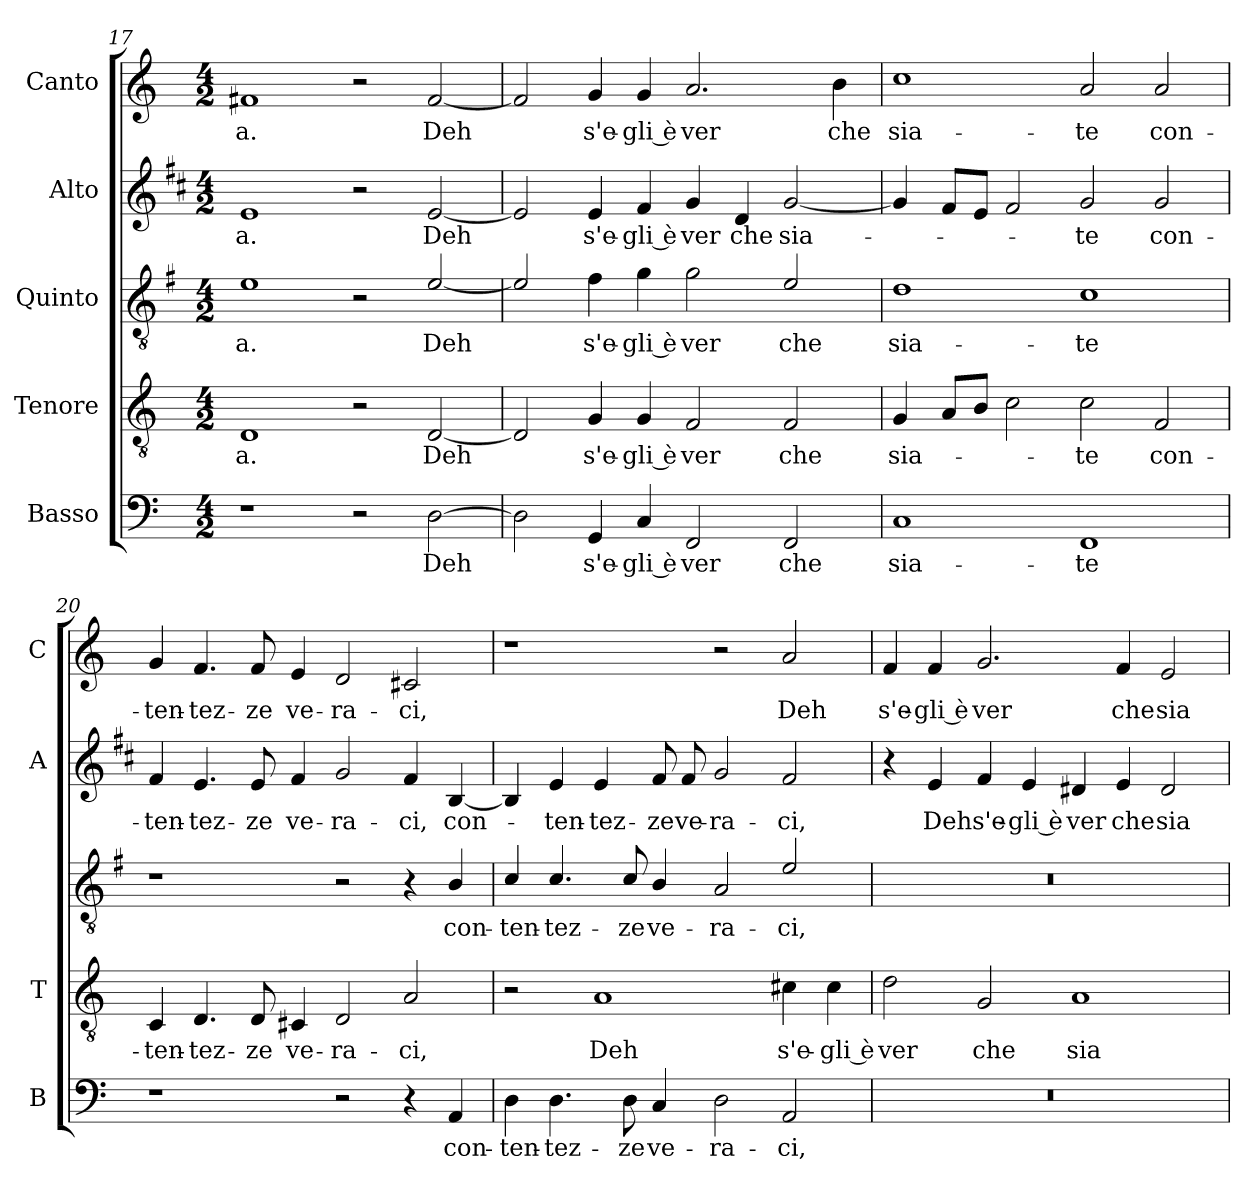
**kern	**text	**kern	**text	**kern	**text	**kern	**text	**kern	**text
*part5	*part5	*part4	*part4	*part3	*part3	*part2	*part2	*part1	*part1
*staff5	*staff5	*staff4	*staff4	*staff3	*staff3	*staff2	*staff2	*staff1	*staff1
*I"Basso	*	*I"Tenore	*	*I"Quinto	*	*I"Alto	*	*I"Canto	*
*I'B	*	*I'T	*	*	*	*I'A	*	*I'C	*
*clefF4	*	*clefGv2	*	*clefGv2	*	*clefG2	*	*clefG2	*
*	*	*	*	*ITrd4c7	*	*ITrd1c2	*	*	*
*k[]	*	*k[]	*	*k[]	*	*k[]	*	*k[]	*
*C:	*	*C:	*	*C:	*	*C:	*	*C:	*
*M4/2	*	*M4/2	*	*M4/2	*	*M4/2	*	*M4/2	*
=17	=17	=17	=17	=17	=17	=17	=17	=17	=17
!	!	!	!LO:LY:b	!	!LO:LY:b	!	!LO:LY:b	!	!LO:LY:b
1r	.	1D	-a.	1A	-a.	1d	-a.	1f#X	-a.
2r	.	2r	.	2r	.	2r	.	2r	.
!	!LO:LY:b	!	!LO:LY:b	!	!LO:LY:b	!	!LO:LY:b	!	!LO:LY:b
[2D\	Deh	[2D/	Deh	[2A/	Deh	[2d/	Deh	[2f#/	Deh
=18	=18	=18	=18	=18	=18	=18	=18	=18	=18
2D\]	.	2D/]	.	2A/]	.	2d/]	.	2f#/]	.
!	!LO:LY:b	!	!LO:LY:b	!	!LO:LY:b	!	!LO:LY:b	!	!LO:LY:b
4GG/	s'e-	4G/	s'e-	4B\	s'e-	4d/	s'e-	4g/	s'e-
!	!LO:LY:b	!	!LO:LY:b	!	!LO:LY:b	!	!LO:LY:b	!	!LO:LY:b
4C/	-gli è	4G/	-gli è	4c\	-gli è	4e/	-gli è	4g/	-gli è
!	!LO:LY:b	!	!LO:LY:b	!	!LO:LY:b	!	!LO:LY:b	!	!LO:LY:b
2FF/	ver	2F/	ver	2c\	ver	4f/	ver	2.a/	ver
!	!	!	!	!	!	!	!LO:LY:b	!	!
.	.	.	.	.	.	4c/	che	.	.
!	!LO:LY:b	!	!LO:LY:b	!	!LO:LY:b	!	!LO:LY:b	!	!
2FF/	che	2F/	che	2A/	che	[2f/	sia-	.	.
!	!	!	!	!	!	!	!	!	!LO:LY:b
.	.	.	.	.	.	.	.	4b\	che
=19	=19	=19	=19	=19	=19	=19	=19	=19	=19
!	!LO:LY:b	!	!LO:LY:b	!	!LO:LY:b	!	!	!	!LO:LY:b
1C	sia-	4G/	sia-	1G	sia-	4f/]	.	1cc	sia-
.	.	8A/L	.	.	.	8e/L	.	.	.
.	.	8B/J	.	.	.	8d/J	.	.	.
.	.	2c\	.	.	.	2e/	.	.	.
!	!LO:LY:b	!	!LO:LY:b	!	!LO:LY:b	!	!LO:LY:b	!	!LO:LY:b
1FF	-te	2c\	-te	1F	-te	2f/	-te	2a/	-te
!	!	!	!LO:LY:b	!	!	!	!LO:LY:b	!	!LO:LY:b
.	.	2F/	con-	.	.	2f/	con-	2a/	con-
!!LO:LB:g=z
=20	=20	=20	=20	=20	=20	=20	=20	=20	=20
!	!	!	!LO:LY:b	!	!	!	!LO:LY:b	!	!LO:LY:b
1r	.	4C/	-ten-	1r	.	4e/	-ten-	4g/	-ten-
!	!	!	!LO:LY:b	!	!	!	!LO:LY:b	!	!LO:LY:b
.	.	4.D/	-tez-	.	.	4.d/	-tez-	4.f/	-tez-
!	!	!	!LO:LY:b	!	!	!	!LO:LY:b	!	!LO:LY:b
.	.	8D/	-ze	.	.	8d/	-ze	8f/	-ze
!	!	!	!LO:LY:b	!	!	!	!LO:LY:b	!	!LO:LY:b
.	.	4C#X/	ve-	.	.	4e/	ve-	4e/	ve-
!	!	!	!LO:LY:b	!	!	!	!LO:LY:b	!	!LO:LY:b
2r	.	2D/	-ra-	2r	.	2f/	-ra-	2d/	-ra-
!	!	!	!LO:LY:b	!	!	!	!LO:LY:b	!	!LO:LY:b
4r	.	2A/	-ci,	4r	.	4e/	-ci,	2c#X/	-ci,
!	!LO:LY:b	!	!	!	!LO:LY:b	!	!LO:LY:b	!	!
4AA/	con-	.	.	4E/	con-	[4A/	con-	.	.
=21	=21	=21	=21	=21	=21	=21	=21	=21	=21
!	!LO:LY:b	!	!	!	!LO:LY:b	!	!	!	!
4D\	-ten-	2r	.	4F/	-ten-	4A/]	.	1r	.
!	!LO:LY:b	!	!	!	!LO:LY:b	!	!LO:LY:b	!	!
4.D\	-tez-	.	.	4.F/	-tez-	4d/	-ten-	.	.
!	!	!	!LO:LY:b	!	!	!	!LO:LY:b	!	!
.	.	1A	Deh	.	.	4d/	-tez-	.	.
!	!LO:LY:b	!	!	!	!LO:LY:b	!	!	!	!
8D\	-ze	.	.	8F/	-ze	.	.	.	.
!	!LO:LY:b	!	!	!	!LO:LY:b	!	!LO:LY:b	!	!
4C/	ve-	.	.	4E/	ve-	8e/	-ze	.	.
!	!	!	!	!	!	!	!LO:LY:b	!	!
.	.	.	.	.	.	8e/	ve-	.	.
!	!LO:LY:b	!	!	!	!LO:LY:b	!	!LO:LY:b	!	!
2D\	-ra-	.	.	2D/	-ra-	2f/	-ra-	2r	.
!	!LO:LY:b	!	!LO:LY:b	!	!LO:LY:b	!	!LO:LY:b	!	!LO:LY:b
2AA/	-ci,	4c#X\	s'e-	2A/	-ci,	2e/	-ci,	2a/	Deh
!	!	!	!LO:LY:b	!	!	!	!	!	!
.	.	4c#\	-gli è	.	.	.	.	.	.
=22	=22	=22	=22	=22	=22	=22	=22	=22	=22
!	!	!	!LO:LY:b	!	!	!	!	!	!LO:LY:b
0r	.	2d\	ver	0r	.	4r	.	4f/	s'e-
!	!	!	!	!	!	!	!LO:LY:b	!	!LO:LY:b
.	.	.	.	.	.	4d/	Deh	4f/	-gli è
!	!	!	!LO:LY:b	!	!	!	!LO:LY:b	!	!LO:LY:b
.	.	2G/	che	.	.	4e/	s'e-	2.g/	ver
!	!	!	!	!	!	!	!LO:LY:b	!	!
.	.	.	.	.	.	4d/	-gli è	.	.
!	!	!	!LO:LY:b	!	!	!	!LO:LY:b	!	!
.	.	1A	sia-	.	.	4c#X/	ver	.	.
!	!	!	!	!	!	!	!LO:LY:b	!	!LO:LY:b
.	.	.	.	.	.	4d/	che	4f/	che
!	!	!	!	!	!	!	!LO:LY:b	!	!LO:LY:b
.	.	.	.	.	.	2c#/	sia-	2e/	sia-
=	=	=	=	=	=	=	=	=	=
*-	*-	*-	*-	*-	*-	*-	*-	*-	*-
